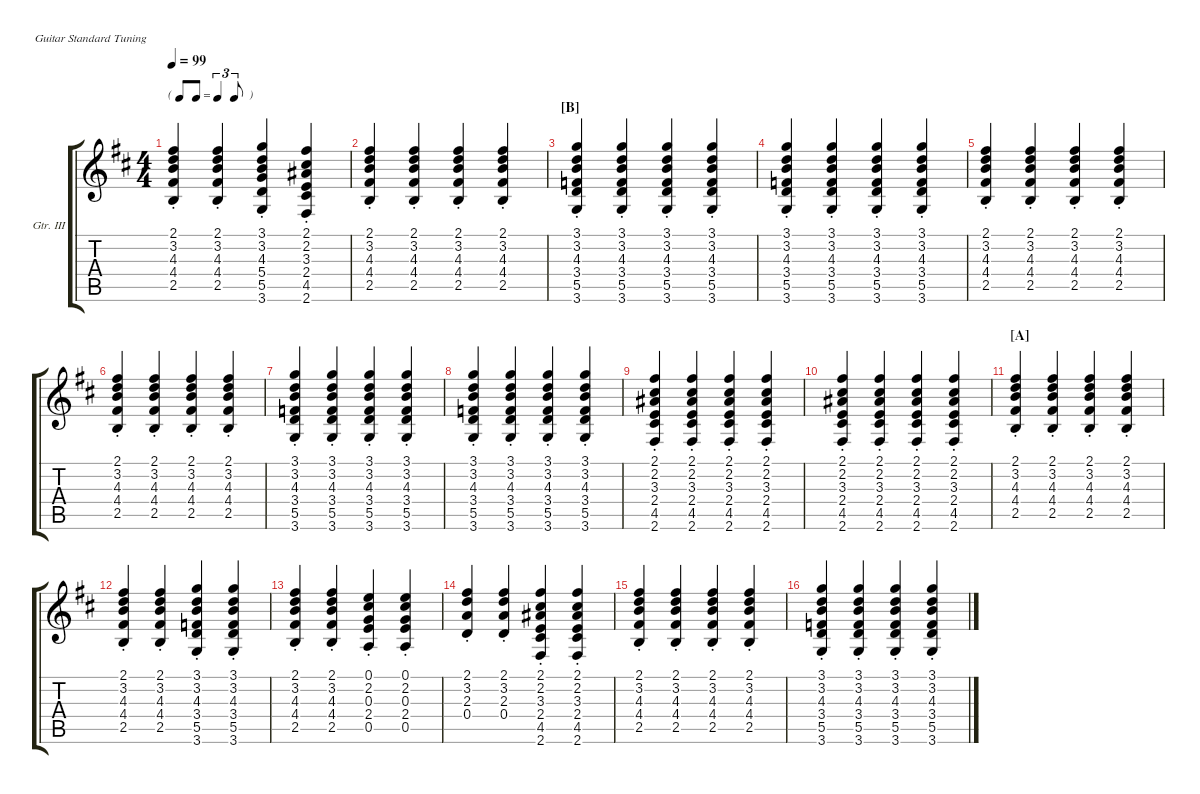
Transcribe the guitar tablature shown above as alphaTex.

\defaultSystemsLayout 4
\hideDynamics
\bracketExtendMode groupsimilarinstruments
\firstSystemTrackNameOrientation horizontal
\otherSystemsTrackNameOrientation horizontal
\track ("Guitar III" "Gtr. III") {instrument acousticguitarsteel}
\staff {score tabs}
\tuning (E4 B3 G3 D3 A2 E2)
\ts (4 4)
\tf triplet8th
\tempo 99
\clef g2
\scale
0.25
\ks d
(2.5{st} 4.4{st} 4.3{st} 3.2{st} 2.1{st}).4{dy mp} (2.5{st} 4.4{st} 4.3{st} 3.2{st} 2.1{st}).4 (3.6{st} 5.5{st} 5.4{st} 4.3{st} 3.2{st} 3.1{st}).4 (2.1{st} 2.2{st} 3.3{st} 2.4{st} 4.5{st} 2.6{st}).4 |
\scale
0.25 (2.5{st} 4.4{st} 4.3{st} 3.2{st} 2.1{st}).4 (2.5{st} 4.4{st} 4.3{st} 3.2{st} 2.1{st}).4 (2.5{st} 4.4{st} 4.3{st} 3.2{st} 2.1{st}).4 (2.5{st} 4.4{st} 4.3{st} 3.2{st} 2.1{st}).4 |
\section ("B" "")
\scale
0.25 (3.6{st} 5.5{st} 3.4{st} 4.3{st} 3.2{st} 3.1{st}).4 (3.6{st} 5.5{st} 3.4{st} 4.3{st} 3.2{st} 3.1{st}).4 (3.6{st} 5.5{st} 3.4{st} 4.3{st} 3.2{st} 3.1{st}).4 (3.6{st} 5.5{st} 3.4{st} 4.3{st} 3.2{st} 3.1{st}).4 |
\scale
0.25 (3.6{st} 5.5{st} 3.4{st} 4.3{st} 3.2{st} 3.1{st}).4 (3.6{st} 5.5{st} 3.4{st} 4.3{st} 3.2{st} 3.1{st}).4 (3.6{st} 5.5{st} 3.4{st} 4.3{st} 3.2{st} 3.1{st}).4 (3.6{st} 5.5{st} 3.4{st} 4.3{st} 3.2{st} 3.1{st}).4 |
\scale
0.25 (2.5{st} 4.4{st} 4.3{st} 3.2{st} 2.1{st}).4 (2.5{st} 4.4{st} 4.3{st} 3.2{st} 2.1{st}).4 (2.5{st} 4.4{st} 4.3{st} 3.2{st} 2.1{st}).4 (2.5{st} 4.4{st} 4.3{st} 3.2{st} 2.1{st}).4 |
\scale
0.25 (2.5{st} 4.4{st} 4.3{st} 3.2{st} 2.1{st}).4 (2.5{st} 4.4{st} 4.3{st} 3.2{st} 2.1{st}).4 (2.5{st} 4.4{st} 4.3{st} 3.2{st} 2.1{st}).4 (2.5{st} 4.4{st} 4.3{st} 3.2{st} 2.1{st}).4 |
\scale
0.25 (3.6{st} 5.5{st} 3.4{st} 4.3{st} 3.2{st} 3.1{st}).4 (3.6{st} 5.5{st} 3.4{st} 4.3{st} 3.2{st} 3.1{st}).4 (3.6{st} 5.5{st} 3.4{st} 4.3{st} 3.2{st} 3.1{st}).4 (3.6{st} 5.5{st} 3.4{st} 4.3{st} 3.2{st} 3.1{st}).4 |
\scale
0.25 (3.6{st} 5.5{st} 3.4{st} 4.3{st} 3.2{st} 3.1{st}).4 (3.6{st} 5.5{st} 3.4{st} 4.3{st} 3.2{st} 3.1{st}).4 (3.6{st} 5.5{st} 3.4{st} 4.3{st} 3.2{st} 3.1{st}).4 (3.6{st} 5.5{st} 3.4{st} 4.3{st} 3.2{st} 3.1{st}).4 |
\scale
0.25 (2.1{st} 2.2{st} 3.3{st} 2.4{st} 4.5{st} 2.6{st}).4 (2.1{st} 2.2{st} 3.3{st} 2.4{st} 4.5{st} 2.6{st}).4 (2.1{st} 2.2{st} 3.3{st} 2.4{st} 4.5{st} 2.6{st}).4 (2.1{st} 2.2{st} 3.3{st} 2.4{st} 4.5{st} 2.6{st}).4 |
\scale
0.25 (2.1{st} 2.2{st} 3.3{st} 2.4{st} 4.5{st} 2.6{st}).4 (2.1{st} 2.2{st} 3.3{st} 2.4{st} 4.5{st} 2.6{st}).4 (2.1{st} 2.2{st} 3.3{st} 2.4{st} 4.5{st} 2.6{st}).4 (2.1{st} 2.2{st} 3.3{st} 2.4{st} 4.5{st} 2.6{st}).4 |
\section ("A" "")
\scale
0.25 (2.5{st} 4.4{st} 4.3{st} 3.2{st} 2.1{st}).4 (2.5{st} 4.4{st} 4.3{st} 3.2{st} 2.1{st}).4 (2.5{st} 4.4{st} 4.3{st} 3.2{st} 2.1{st}).4 (2.5{st} 4.4{st} 4.3{st} 3.2{st} 2.1{st}).4 |
\scale
0.25 (2.5{st} 4.4{st} 4.3{st} 3.2{st} 2.1{st}).4 (2.5{st} 4.4{st} 4.3{st} 3.2{st} 2.1{st}).4 (3.6{st} 5.5{st} 3.4{st} 4.3{st} 3.2{st} 3.1{st}).4 (3.6{st} 5.5{st} 3.4{st} 4.3{st} 3.2{st} 3.1{st}).4 |
\scale
0.25 (2.5{st} 4.4{st} 4.3{st} 3.2{st} 2.1{st}).4 (2.5{st} 4.4{st} 4.3{st} 3.2{st} 2.1{st}).4 (0.5{st} 2.4{st} 0.3{st} 2.2{st} 0.1{st}).4 (0.5{st} 2.4{st} 0.3{st} 2.2{st} 0.1{st}).4 |
\scale
0.25 (2.1{st} 3.2{st} 2.3{st} 0.4{st}).4 (2.1{st} 3.2{st} 2.3{st} 0.4{st}).4 (2.1{st} 2.2{st} 3.3{st} 2.4{st} 4.5{st} 2.6{st}).4 (2.1{st} 2.2{st} 3.3{st} 2.4{st} 4.5{st} 2.6{st}).4 |
\scale
0.25 (2.5{st} 4.4{st} 4.3{st} 3.2{st} 2.1{st}).4 (2.5{st} 4.4{st} 4.3{st} 3.2{st} 2.1{st}).4 (2.5{st} 4.4{st} 4.3{st} 3.2{st} 2.1{st}).4 (2.5{st} 4.4{st} 4.3{st} 3.2{st} 2.1{st}).4 |
\tempo (99 0.5 hide)
\scale
0.25 (3.6{st} 5.5{st} 3.4{st} 4.3{st} 3.2{st} 3.1{st}).4 (3.6{st} 5.5{st} 3.4{st} 4.3{st} 3.2{st} 3.1{st}).4 (3.6{st} 5.5{st} 3.4{st} 4.3{st} 3.2{st} 3.1{st}).4 (3.6{st} 5.5{st} 3.4{st} 4.3{st} 3.2{st} 3.1{st}).4
